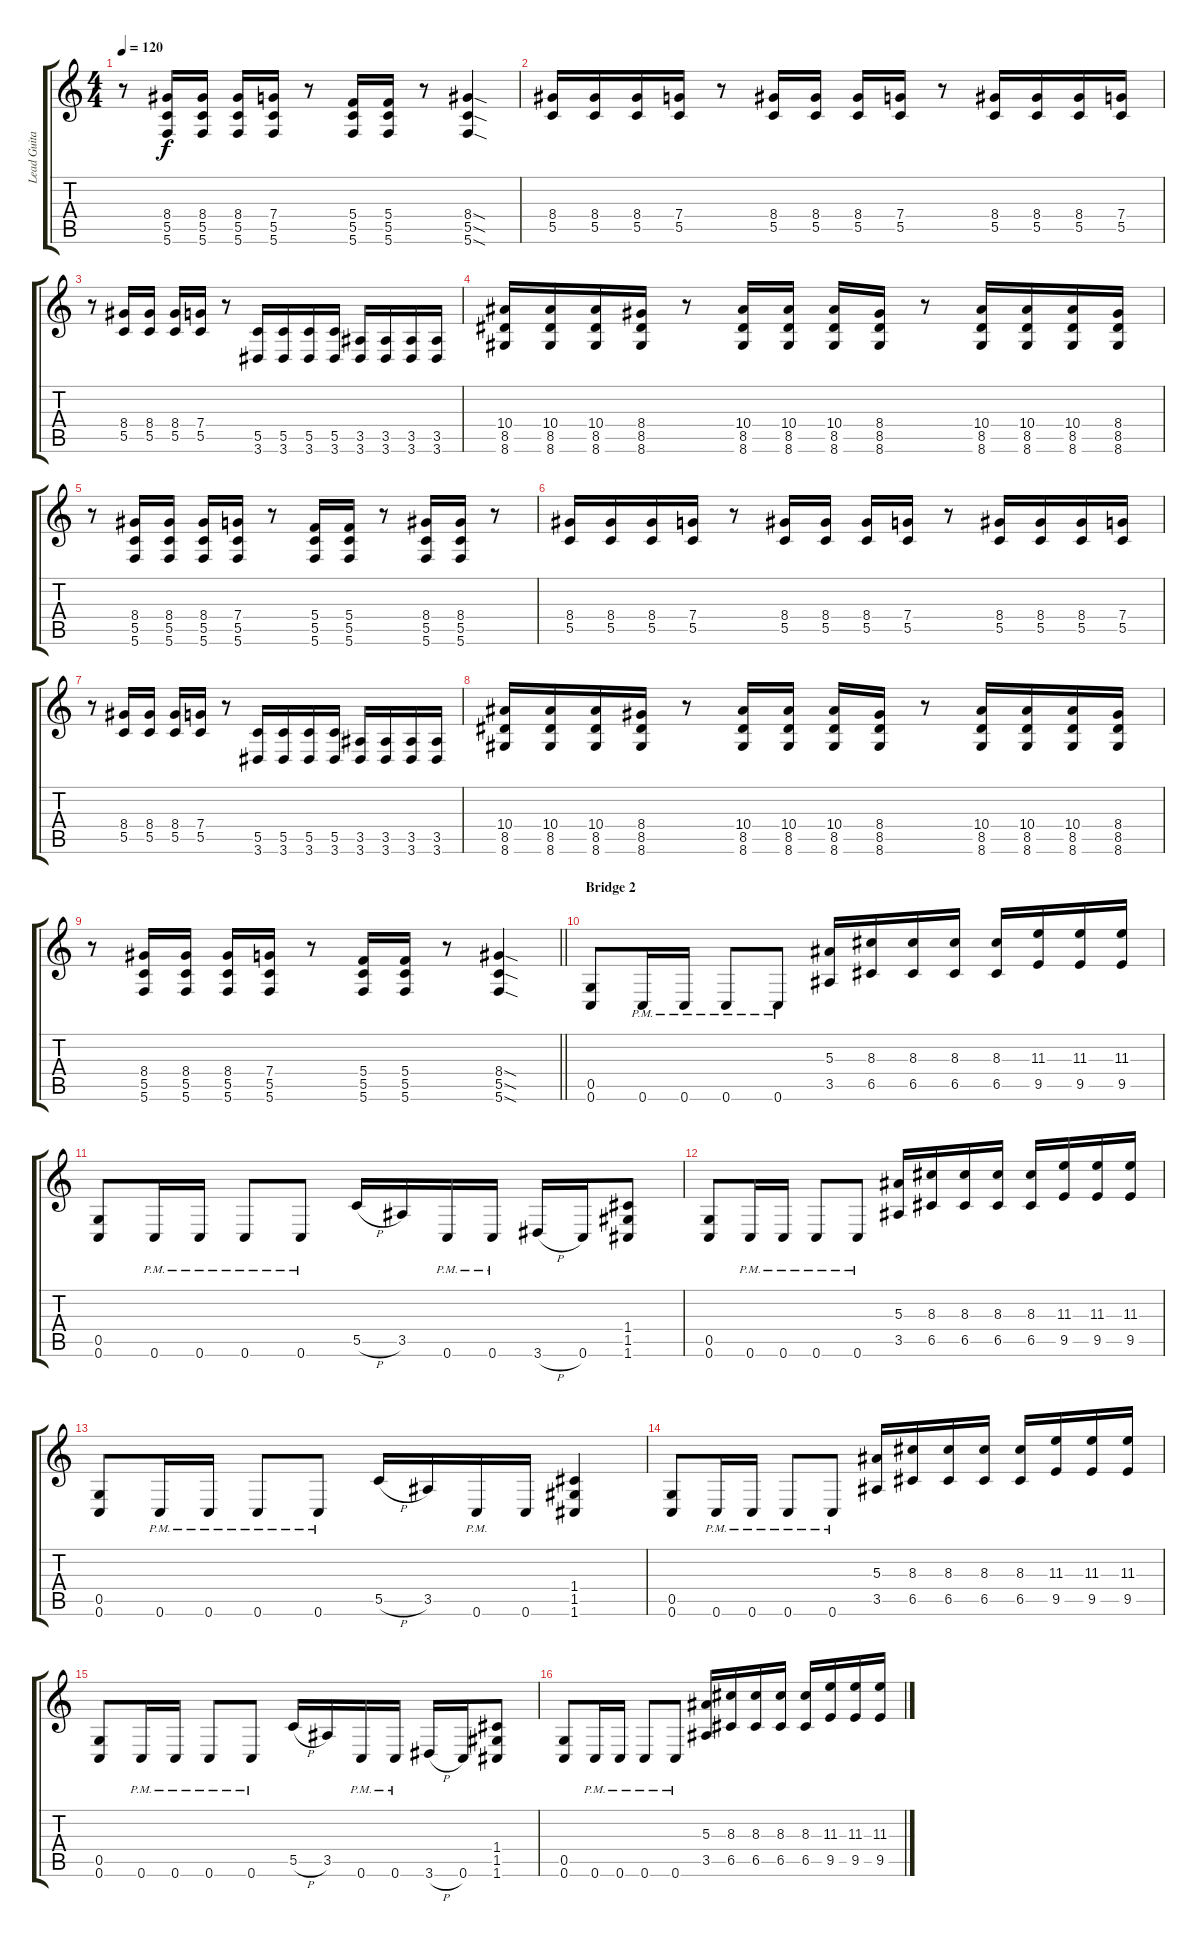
\track ("Lead Guitar" "Lead Guita") {instrument distortionguitar}
\staff {score tabs}
\tuning (D4 A3 F3 C3 G2 C2) {hide}
\ts (4 4)
\tempo 120
\clef g2
\ks c
r.8{dy f} (8.4 5.5 5.6).16 (8.4 5.5 5.6).16 (8.4 5.5 5.6).16 (7.4 5.5 5.6).16 r.8 (5.4 5.5 5.6).16 (5.4 5.5 5.6).16 r.8 (8.4{sod} 5.5{sod} 5.6{sod}).4 |
(8.4 5.5).16 (8.4 5.5).16 (8.4 5.5).16 (7.4 5.5).16 r.8 (8.4 5.5).16 (8.4 5.5).16 (8.4 5.5).16 (7.4 5.5).16 r.8 (8.4 5.5).16 (8.4 5.5).16 (8.4 5.5).16 (7.4 5.5).16 |
r.8 (8.4 5.5).16 (8.4 5.5).16 (8.4 5.5).16 (7.4 5.5).16 r.8 (5.5 3.6).16 (5.5 3.6).16 (5.5 3.6).16 (5.5 3.6).16 (3.5 3.6).16 (3.5 3.6).16 (3.5 3.6).16 (3.5 3.6).16 |
(10.4 8.5 8.6).16 (10.4 8.5 8.6).16 (10.4 8.5 8.6).16 (8.4 8.5 8.6).16 r.8 (10.4 8.5 8.6).16 (10.4 8.5 8.6).16 (10.4 8.5 8.6).16 (8.4 8.5 8.6).16 r.8 (10.4 8.5 8.6).16 (10.4 8.5 8.6).16 (10.4 8.5 8.6).16 (8.4 8.5 8.6).16 |
r.8 (8.4 5.5 5.6).16 (8.4 5.5 5.6).16 (8.4 5.5 5.6).16 (7.4 5.5 5.6).16 r.8 (5.4 5.5 5.6).16 (5.4 5.5 5.6).16 r.8 (8.4 5.5 5.6).16 (8.4 5.5 5.6).16 r.8 |
(8.4 5.5).16 (8.4 5.5).16 (8.4 5.5).16 (7.4 5.5).16 r.8 (8.4 5.5).16 (8.4 5.5).16 (8.4 5.5).16 (7.4 5.5).16 r.8 (8.4 5.5).16 (8.4 5.5).16 (8.4 5.5).16 (7.4 5.5).16 |
r.8 (8.4 5.5).16 (8.4 5.5).16 (8.4 5.5).16 (7.4 5.5).16 r.8 (5.5 3.6).16 (5.5 3.6).16 (5.5 3.6).16 (5.5 3.6).16 (3.5 3.6).16 (3.5 3.6).16 (3.5 3.6).16 (3.5 3.6).16 |
(10.4 8.5 8.6).16 (10.4 8.5 8.6).16 (10.4 8.5 8.6).16 (8.4 8.5 8.6).16 r.8 (10.4 8.5 8.6).16 (10.4 8.5 8.6).16 (10.4 8.5 8.6).16 (8.4 8.5 8.6).16 r.8 (10.4 8.5 8.6).16 (10.4 8.5 8.6).16 (10.4 8.5 8.6).16 (8.4 8.5 8.6).16 |
\barLineRight lightlight
r.8 (8.4 5.5 5.6).16 (8.4 5.5 5.6).16 (8.4 5.5 5.6).16 (7.4 5.5 5.6).16 r.8 (5.4 5.5 5.6).16 (5.4 5.5 5.6).16 r.8 (8.4{sod} 5.5{sod} 5.6{sod}).4 |
\section ("" "Bridge 2")
(0.5 0.6).8 0.6{pm}.16 0.6{pm}.16 0.6{pm}.8 0.6{pm}.8 (5.3 3.5).16 (8.3 6.5).16 (8.3 6.5).16 (8.3 6.5).16 (8.3 6.5).16 (11.3 9.5).16 (11.3 9.5).16 (11.3 9.5).16 |
(0.5 0.6).8 0.6{pm}.16 0.6{pm}.16 0.6{pm}.8 0.6{pm}.8 5.5{h}.16 3.5.16 0.6{pm}.16 0.6{pm}.16 3.6{h}.16 0.6.16 (1.4 1.5 1.6).8 |
(0.5 0.6).8 0.6{pm}.16 0.6{pm}.16 0.6{pm}.8 0.6{pm}.8 (5.3 3.5).16 (8.3 6.5).16 (8.3 6.5).16 (8.3 6.5).16 (8.3 6.5).16 (11.3 9.5).16 (11.3 9.5).16 (11.3 9.5).16 |
(0.5 0.6).8 0.6{pm}.16 0.6{pm}.16 0.6{pm}.8 0.6{pm}.8 5.5{h}.16 3.5.16 0.6{pm}.16 0.6.16 (1.4 1.5 1.6).4 |
(0.5 0.6).8 0.6{pm}.16 0.6{pm}.16 0.6{pm}.8 0.6{pm}.8 (5.3 3.5).16 (8.3 6.5).16 (8.3 6.5).16 (8.3 6.5).16 (8.3 6.5).16 (11.3 9.5).16 (11.3 9.5).16 (11.3 9.5).16 |
(0.5 0.6).8 0.6{pm}.16 0.6{pm}.16 0.6{pm}.8 0.6{pm}.8 5.5{h}.16 3.5.16 0.6{pm}.16 0.6{pm}.16 3.6{h}.16 0.6.16 (1.4 1.5 1.6).8 |
(0.5 0.6).8 0.6{pm}.16 0.6{pm}.16 0.6{pm}.8 0.6{pm}.8 (5.3 3.5).16 (8.3 6.5).16 (8.3 6.5).16 (8.3 6.5).16 (8.3 6.5).16 (11.3 9.5).16 (11.3 9.5).16 (11.3 9.5).16
